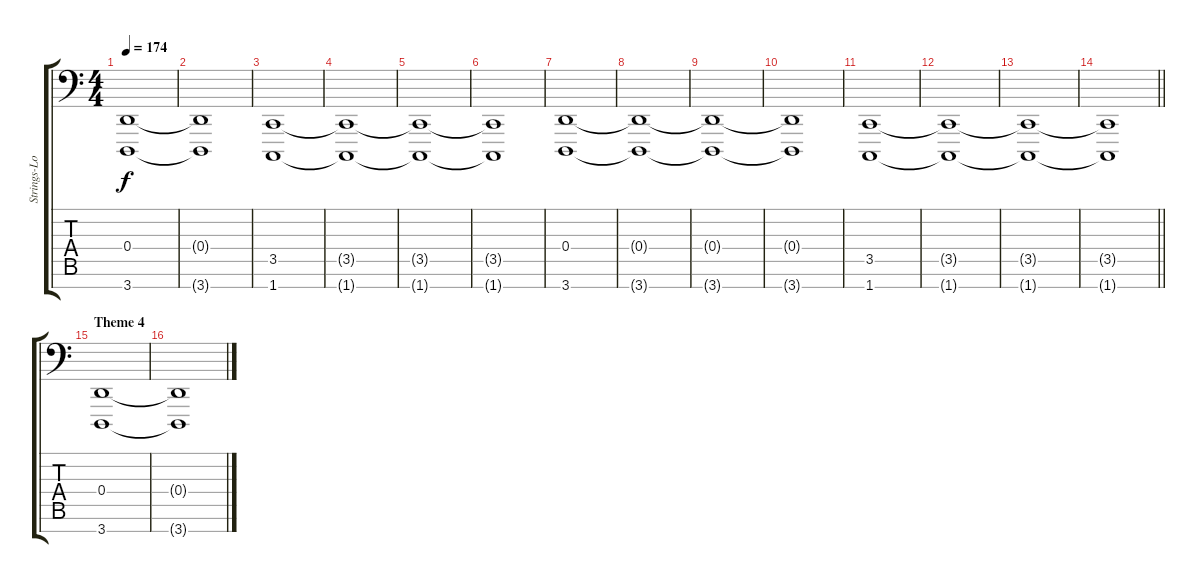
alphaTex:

\track ("Strings-Low" "Strings-Lo") {instrument stringensemble1}
\staff {score tabs}
\tuning (E3 B2 G2 D2 A1 E1 B0) {hide}
\ts (4 4)
\tempo 174
\clef f4
\ks c
(0.4{t} 3.7{t}).1{dy f} |
(0.4{t} 3.7{t}).1 |
(3.5 1.7).1 |
(3.5{t} 1.7{t}).1 |
(3.5{t} 1.7{t}).1 |
(3.5{t} 1.7{t}).1 |
(0.4 3.7).1 |
(0.4{t} 3.7{t}).1 |
(0.4{t} 3.7{t}).1 |
(0.4{t} 3.7{t}).1 |
(3.5 1.7).1 |
(3.5{t} 1.7{t}).1 |
(3.5{t} 1.7{t}).1 |
\barLineRight lightlight
(3.5{t} 1.7{t}).1 |
\section ("" "Theme 4")
(0.4 3.7).1 |
(0.4{t} 3.7{t}).1
